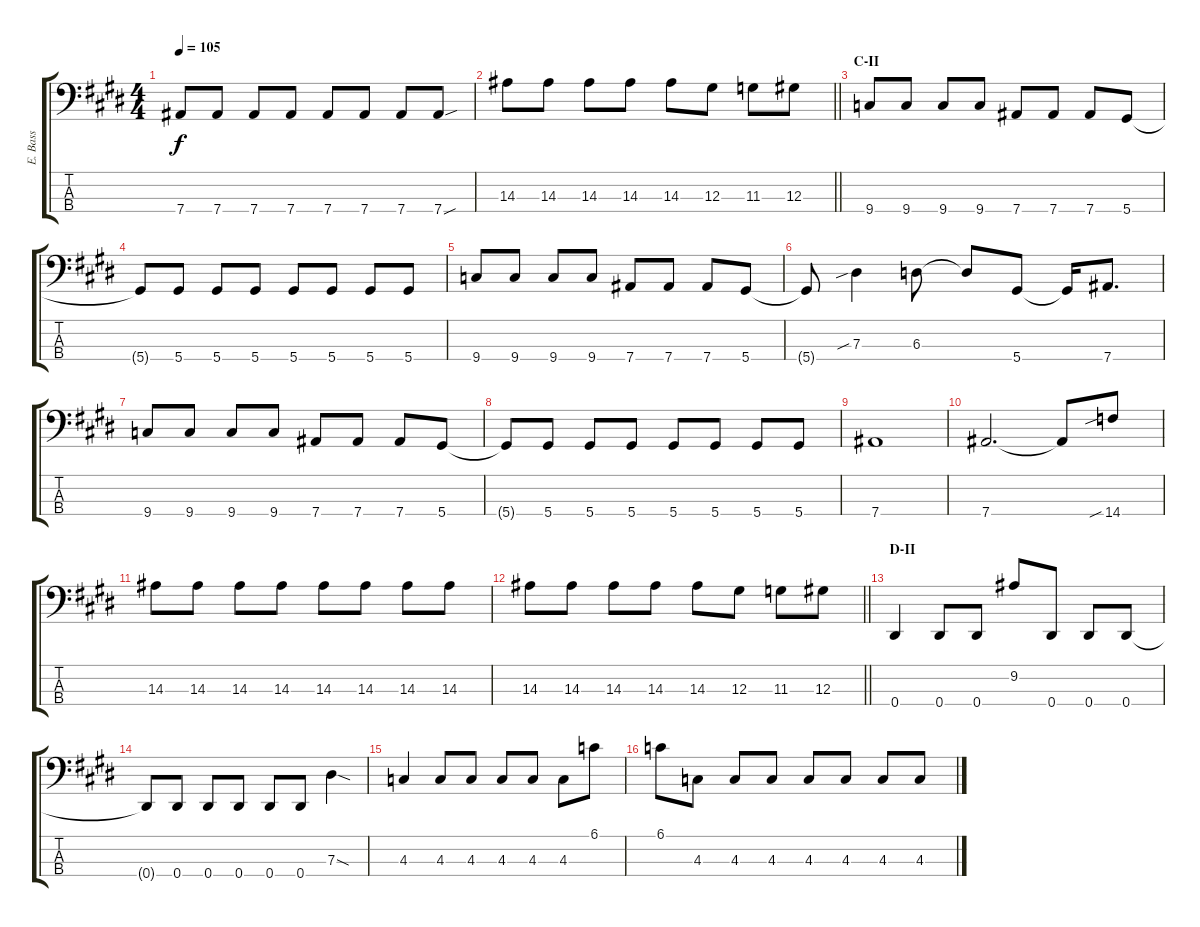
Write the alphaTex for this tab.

\track ("E. Bass" "E. Bass") {instrument electricbasspick}
\staff {score tabs}
\tuning (Gb2 Db2 Ab1 Eb1) {hide}
\ts (4 4)
\tempo 105
\clef f4
\ks e
7.4.8{dy f} 7.4.8 7.4.8 7.4.8 7.4.8 7.4.8 7.4.8 7.4{sou}.8 |
\barLineRight lightlight
14.3.8 14.3.8 14.3.8 14.3.8 14.3.8 12.3.8 11.3.8 12.3.8 |
\section ("" "C-II")
9.4.8 9.4.8 9.4.8 9.4.8 7.4.8 7.4.8 7.4.8 5.4.8 |
5.4{t}.8 5.4.8 5.4.8 5.4.8 5.4.8 5.4.8 5.4.8 5.4.8 |
9.4.8 9.4.8 9.4.8 9.4.8 7.4.8 7.4.8 7.4.8 5.4.8 |
5.4{t}.8 7.3{sib}.4 6.3.8 6.3{t}.8 5.4.8 5.4{t}.16 7.4.8{d} |
9.4.8 9.4.8 9.4.8 9.4.8 7.4.8 7.4.8 7.4.8 5.4.8 |
5.4{t}.8 5.4.8 5.4.8 5.4.8 5.4.8 5.4.8 5.4.8 5.4.8 |
7.4.1 |
7.4.2{d} 7.4{t}.8 14.4{sib}.8 |
14.3.8 14.3.8 14.3.8 14.3.8 14.3.8 14.3.8 14.3.8 14.3.8 |
\barLineRight lightlight
14.3.8 14.3.8 14.3.8 14.3.8 14.3.8 12.3.8 11.3.8 12.3.8 |
\section ("" "D-II")
0.4.4 0.4.8 0.4.8 9.2.8 0.4.8 0.4.8 0.4.8 |
0.4{t}.8 0.4.8 0.4.8 0.4.8 0.4.8 0.4.8 7.3{sod}.4 |
4.3.4 4.3.8 4.3.8 4.3.8 4.3.8 4.3.8 6.1.8 |
6.1.8 4.3.8 4.3.8 4.3.8 4.3.8 4.3.8 4.3.8 4.3.8
